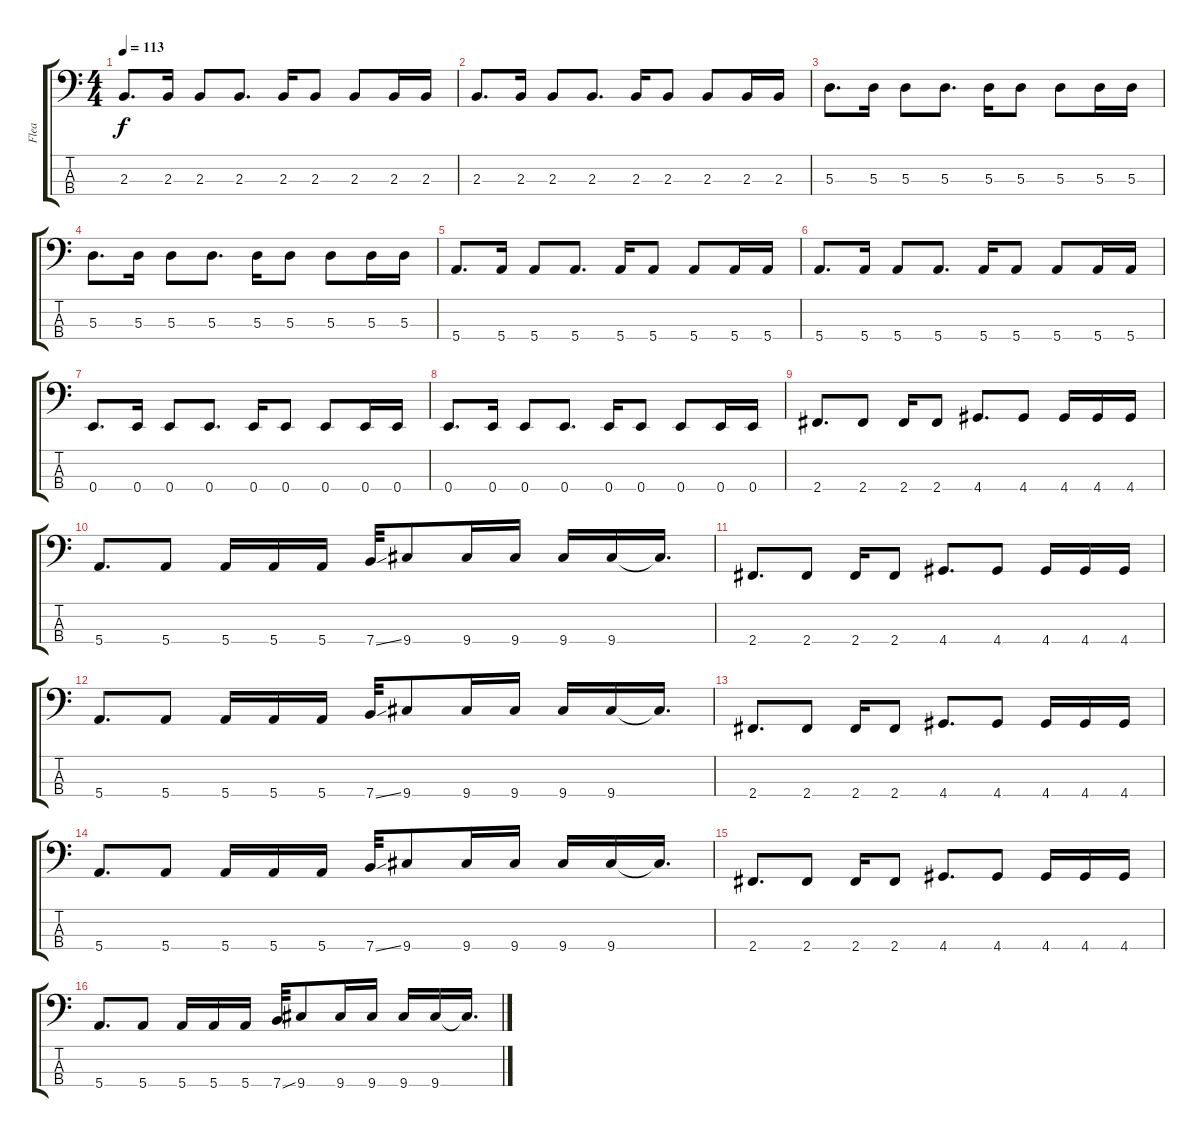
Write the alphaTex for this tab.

\track ("Flea" "Flea") {instrument electricbassfinger}
\staff {score tabs}
\tuning (G2 D2 A1 E1) {hide}
\ts (4 4)
\tempo 113
\clef f4
\ks c
2.3.8{d dy f} 2.3.16 2.3.8 2.3.8{d} 2.3.16 2.3.8 2.3.8 2.3.16 2.3.16 |
2.3.8{d} 2.3.16 2.3.8 2.3.8{d} 2.3.16 2.3.8 2.3.8 2.3.16 2.3.16 |
5.3.8{d} 5.3.16 5.3.8 5.3.8{d} 5.3.16 5.3.8 5.3.8 5.3.16 5.3.16 |
5.3.8{d} 5.3.16 5.3.8 5.3.8{d} 5.3.16 5.3.8 5.3.8 5.3.16 5.3.16 |
5.4.8{d} 5.4.16 5.4.8 5.4.8{d} 5.4.16 5.4.8 5.4.8 5.4.16 5.4.16 |
5.4.8{d} 5.4.16 5.4.8 5.4.8{d} 5.4.16 5.4.8 5.4.8 5.4.16 5.4.16 |
0.4.8{d} 0.4.16 0.4.8 0.4.8{d} 0.4.16 0.4.8 0.4.8 0.4.16 0.4.16 |
0.4.8{d} 0.4.16 0.4.8 0.4.8{d} 0.4.16 0.4.8 0.4.8 0.4.16 0.4.16 |
2.4.8{d} 2.4.8 2.4.16 2.4.8 4.4.8{d} 4.4.8 4.4.16 4.4.16 4.4.16 |
5.4.8{d} 5.4.8 5.4.16 5.4.16 5.4.16 7.4{ss}.32 9.4.8 9.4.16 9.4.16 9.4.16 9.4.16 9.4{t}.16{d} |
2.4.8{d} 2.4.8 2.4.16 2.4.8 4.4.8{d} 4.4.8 4.4.16 4.4.16 4.4.16 |
5.4.8{d} 5.4.8 5.4.16 5.4.16 5.4.16 7.4{ss}.32 9.4.8 9.4.16 9.4.16 9.4.16 9.4.16 9.4{t}.16{d} |
2.4.8{d} 2.4.8 2.4.16 2.4.8 4.4.8{d} 4.4.8 4.4.16 4.4.16 4.4.16 |
5.4.8{d} 5.4.8 5.4.16 5.4.16 5.4.16 7.4{ss}.32 9.4.8 9.4.16 9.4.16 9.4.16 9.4.16 9.4{t}.16{d} |
2.4.8{d} 2.4.8 2.4.16 2.4.8 4.4.8{d} 4.4.8 4.4.16 4.4.16 4.4.16 |
5.4.8{d} 5.4.8 5.4.16 5.4.16 5.4.16 7.4{ss}.32 9.4.8 9.4.16 9.4.16 9.4.16 9.4.16 9.4{t}.16{d}
